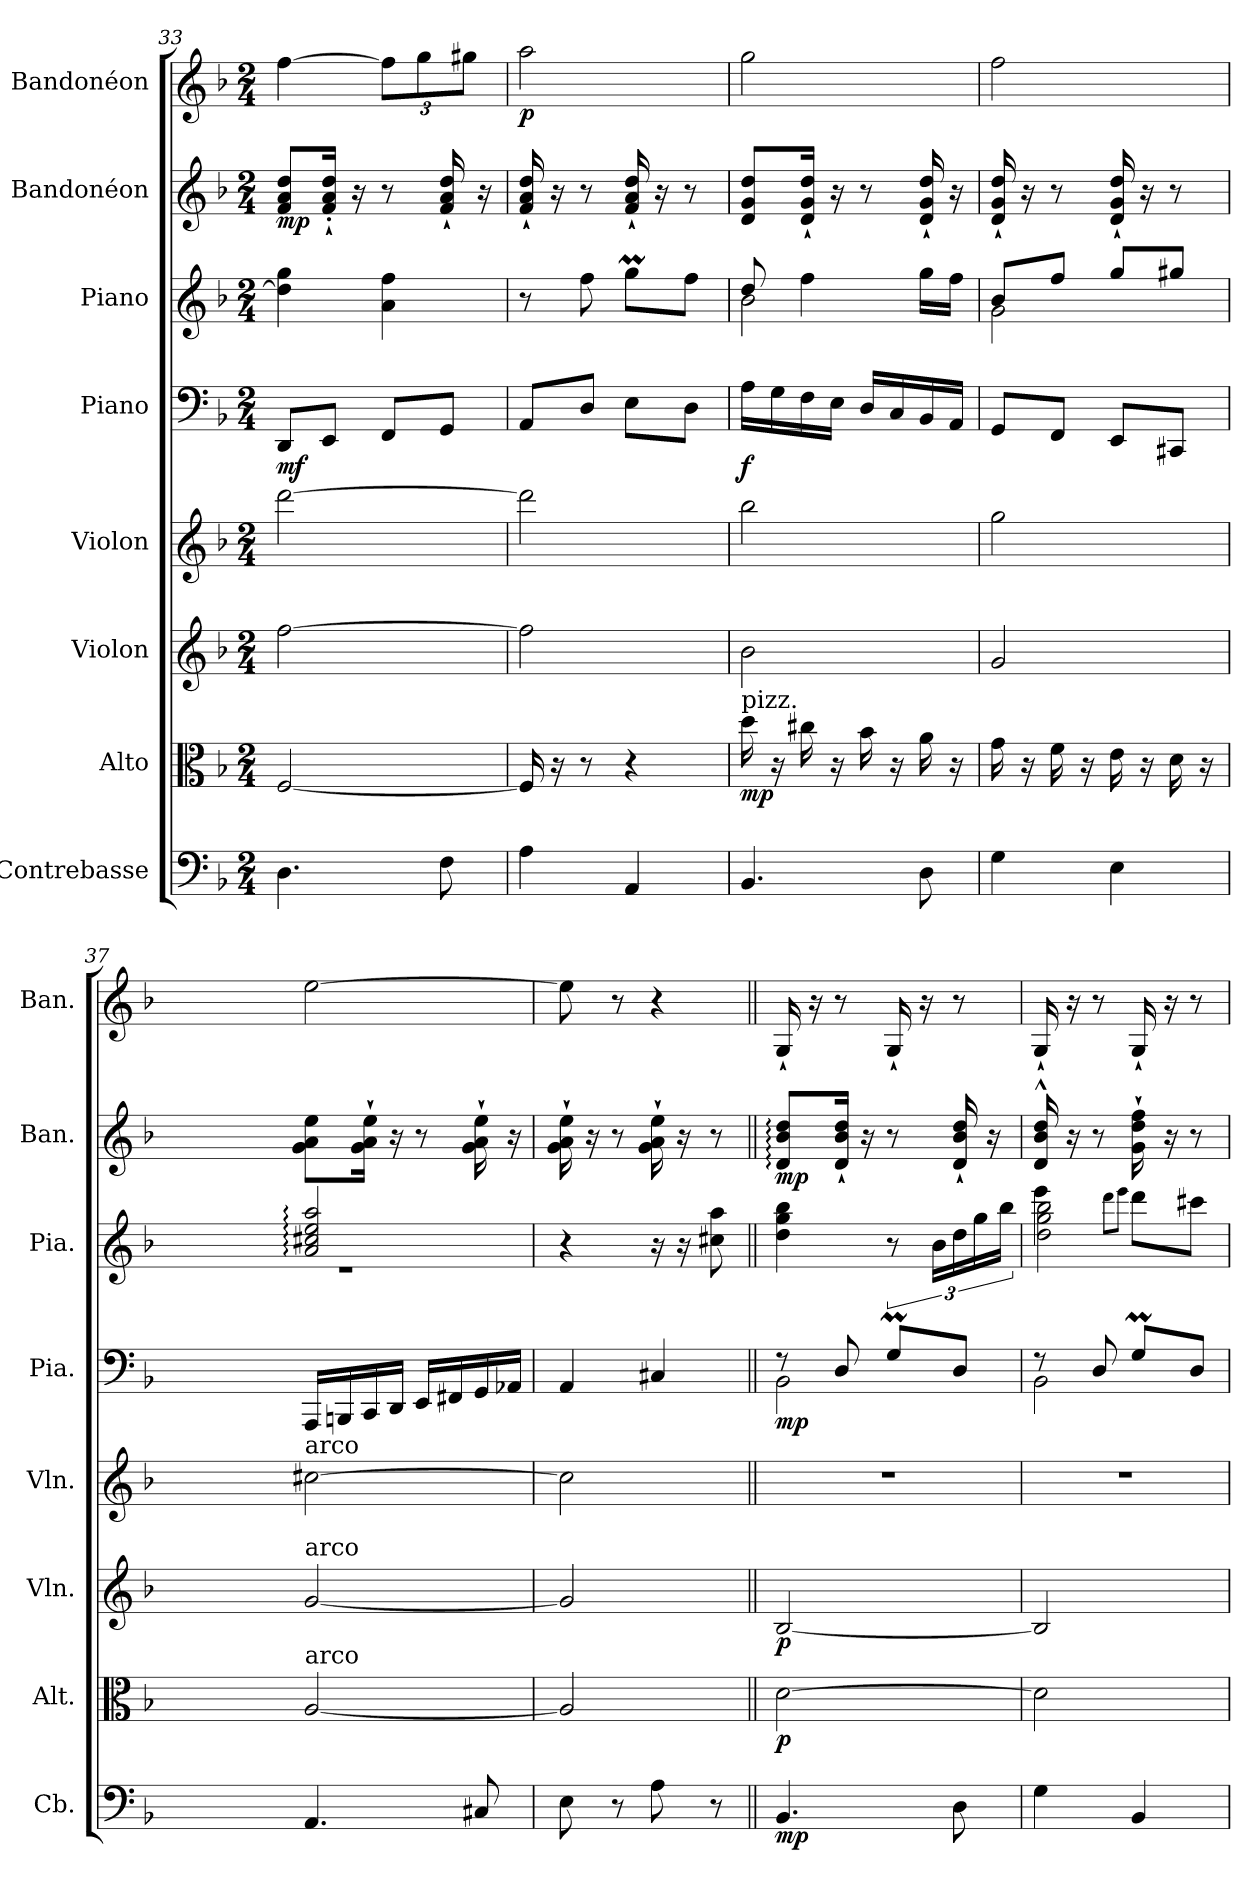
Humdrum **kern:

**kern	**dynam	**kern	**dynam	**kern	**dynam	**kern	**kern	**dynam	**kern	**kern	**dynam	**kern	**dynam
*part8	*part8	*part7	*part7	*part6	*part6	*part5	*part4	*part4	*part3	*part2	*part2	*part1	*part1
*staff8	*staff8	*staff7	*staff7	*staff6	*staff6	*staff5	*staff4	*staff4	*staff3	*staff2	*staff2	*staff1	*staff1
*I"Contrebasse	*	*I"Alto	*	*I"Violon	*	*I"Violon	*I"Piano	*	*I"Piano	*I"Bandonéon	*	*I"Bandonéon	*
*I'Cb.	*	*I'Alt.	*	*I'Vln.	*	*I'Vln.	*I'Pia.	*	*I'Pia.	*I'Ban.	*	*I'Ban.	*
*clefF4	*	*clefC3	*	*clefG2	*	*clefG2	*clefF4	*	*clefG2	*clefG2	*	*clefG2	*
*ITrd7c12	*	*	*	*	*	*	*	*	*	*	*	*	*
*k[b-]	*	*k[b-]	*	*k[b-]	*	*k[b-]	*k[b-]	*	*k[b-]	*k[b-]	*	*k[b-]	*
*M2/4	*	*M2/4	*	*M2/4	*	*M2/4	*M2/4	*	*M2/4	*M2/4	*	*M2/4	*
=33	=33	=33	=33	=33	=33	=33	=33	=33	=33	=33	=33	=33	=33
!	!	!	!	!	!	!	!	!LO:DY:b	!	!	!LO:DY:b	!	!
4.DD\	.	[2F/	.	[2ff\	.	[2ddd\	8DD/L	mf	4dd\] 4gg\	8f/ 8a/ 8dd/L	mp	[4ff\	.
.	.	.	.	.	.	.	8EE/J	.	.	16f/'` 16a/'` 16dd/'`Jk	.	.	.
.	.	.	.	.	.	.	.	.	.	16r	.	.	.
*	*	*	*	*	*	*	*	*	*	*	*	*Xbrackettup	*
.	.	.	.	.	.	.	8FF/L	.	4a\ 4ff\	8r	.	12ff\L]	.
.	.	.	.	.	.	.	.	.	.	.	.	12gg\	.
8FF\	.	.	.	.	.	.	8GG/J	.	.	16f/` 16a/` 16dd/`	.	.	.
.	.	.	.	.	.	.	.	.	.	.	.	12gg#X\J	.
.	.	.	.	.	.	.	.	.	.	16r	.	.	.
!!LO:PB:g=z
=34	=34	=34	=34	=34	=34	=34	=34	=34	=34	=34	=34	=34	=34
!	!	!	!	!	!	!	!	!	!	!	!	!	!LO:DY:b
4AA\	.	16F/]	.	2ff\]	.	2ddd\]	8AA/L	.	8r	16f/` 16a/` 16dd/`	.	2aa\	p
.	.	16r	.	.	.	.	.	.	.	16r	.	.	.
.	.	8r	.	.	.	.	8D/J	.	8ff\	8r	.	.	.
4AAA/	.	4r	.	.	.	.	8E\L	.	8ggM\L	16f/` 16a/` 16dd/`	.	.	.
.	.	.	.	.	.	.	.	.	.	16r	.	.	.
.	.	.	.	.	.	.	8D\J	.	8ff\J	8r	.	.	.
=35	=35	=35	=35	=35	=35	=35	=35	=35	=35	=35	=35	=35	=35
*	*	*	*	*	*	*	*	*	*^	*	*	*	*
!	!	!LO:TX:a:t=pizz.	!	!	!	!	!	!	!	!	!	!	!	!
!	!	!	!LO:DY:b	!	!	!	!	!LO:DY:b	!	!	!	!	!	!
4.BBB-/	.	16dd\	mp	2b-\	.	2bb-\	16A\LL	f	8dd/	2b-\	8d/ 8g/ 8dd/L	.	2gg\	.
.	.	16r	.	.	.	.	16G\	.	.	.	.	.	.	.
.	.	16cc#X\	.	.	.	.	16F\	.	4ff\	.	16d/` 16g/` 16dd/`Jk	.	.	.
.	.	16r	.	.	.	.	16E\JJ	.	.	.	16r	.	.	.
.	.	16b-\	.	.	.	.	16D/LL	.	.	.	8r	.	.	.
.	.	16r	.	.	.	.	16C/	.	.	.	.	.	.	.
8DD\	.	16a\	.	.	.	.	16BB-/	.	16gg\LL	.	16d/` 16g/` 16dd/`	.	.	.
.	.	16r	.	.	.	.	16AA/JJ	.	16ff\JJ	.	16r	.	.	.
=36	=36	=36	=36	=36	=36	=36	=36	=36	=36	=36	=36	=36	=36	=36
4GG\	.	16g\	.	2g/	.	2gg\	8GG/L	.	8b-/L	2g\	16d/` 16g/` 16dd/`	.	2ff\	.
.	.	16r	.	.	.	.	.	.	.	.	16r	.	.	.
.	.	16f\	.	.	.	.	8FF/J	.	8ff/J	.	8r	.	.	.
.	.	16r	.	.	.	.	.	.	.	.	.	.	.	.
4EE\	.	16e\	.	.	.	.	8EE/L	.	8gg/L	.	16d/` 16g/` 16dd/`	.	.	.
.	.	16r	.	.	.	.	.	.	.	.	16r	.	.	.
.	.	16d\	.	.	.	.	8CC#X/J	.	8gg#X/J	.	8r	.	.	.
.	.	16r	.	.	.	.	.	.	.	.	.	.	.	.
=37	=37	=37	=37	=37	=37	=37	=37	=37	=37	=37	=37	=37	=37	=37
!	!	!	!	!	!	!LO:TX:a:t=arco	!	!	!	!	!	!	!	!
!	!	!	!	!LO:TX:a:t=arco	!	!	!	!	!	!	!	!	!	!
!	!	!LO:TX:a:t=arco	!	!	!	!	!	!	!	!	!	!	!	!
4.AAA/	.	[2A/	.	[2g/	.	[2cc#X\	16AAA/LL	.	2a/: 2cc#X/: 2ee/: 2aa/:	2r	8g\ 8a\ 8ee\L	.	[2ee\	.
.	.	.	.	.	.	.	16BBBn/	.	.	.	.	.	.	.
.	.	.	.	.	.	.	16CC/	.	.	.	16g\` 16a\` 16ee\`Jk	.	.	.
.	.	.	.	.	.	.	16DD/JJ	.	.	.	16r	.	.	.
.	.	.	.	.	.	.	16EE/LL	.	.	.	8r	.	.	.
.	.	.	.	.	.	.	16FF#X/	.	.	.	.	.	.	.
8CC#X/	.	.	.	.	.	.	16GG/	.	.	.	16g\` 16a\` 16ee\`	.	.	.
.	.	.	.	.	.	.	16AA-X/JJ	.	.	.	16r	.	.	.
*	*	*	*	*	*	*	*	*	*v	*v	*	*	*	*
!!LO:PB:g=z
=38	=38	=38	=38	=38	=38	=38	=38	=38	=38	=38	=38	=38	=38
8EE\	.	2A/]	.	2g/]	.	2cc#\]	4AA/	.	4r	16g\` 16a\` 16ee\`	.	8ee\]	.
.	.	.	.	.	.	.	.	.	.	16r	.	.	.
8r	.	.	.	.	.	.	.	.	.	8r	.	8r	.
8AA\	.	.	.	.	.	.	4C#X/	.	16r	16g\` 16a\` 16ee\`	.	4r	.
.	.	.	.	.	.	.	.	.	16r	16r	.	.	.
8r	.	.	.	.	.	.	.	.	8cc#X\ 8aa\	8r	.	.	.
=39||	=39||	=39||	=39||	=39||	=39||	=39||	=39||	=39||	=39||	=39||	=39||	=39||	=39||
*	*	*	*	*	*	*	*^	*	*	*	*	*	*
!	!LO:DY:b	!	!LO:DY:b	!	!LO:DY:b	!	!	!	!LO:DY:b	!	!	!LO:DY:b	!	!
4.BBB-/	mp	[2d\	p	[2B-/	p	2r	8r	2BB-\	mp	4dd\ 4gg\ 4bb-\	8d/: 8b-/: 8dd/:L	mp	16G`/	.
.	.	.	.	.	.	.	.	.	.	.	.	.	16r	.
.	.	.	.	.	.	.	8D/	.	.	.	16d/` 16b-/` 16dd/`Jk	.	8r	.
.	.	.	.	.	.	.	.	.	.	.	16r	.	.	.
.	.	.	.	.	.	.	8GM/L	.	.	12r	8r	.	16G`/	.
.	.	.	.	.	.	.	.	.	.	.	.	.	16r	.
.	.	.	.	.	.	.	.	.	.	24b-\LL	.	.	.	.
*	*	*	*	*	*	*	*	*	*	*Xbrackettup	*	*	*	*
8DD\	.	.	.	.	.	.	8D/J	.	.	24dd\	16d/` 16b-/` 16dd/`	.	8r	.
.	.	.	.	.	.	.	.	.	.	24gg\	.	.	.	.
.	.	.	.	.	.	.	.	.	.	.	16r	.	.	.
.	.	.	.	.	.	.	.	.	.	24bb-\JJ	.	.	.	.
=40	=40	=40	=40	=40	=40	=40	=40	=40	=40	=40	=40	=40	=40	=40
*	*	*	*	*	*	*	*	*	*	*^	*	*	*	*
4GG\	.	2d\]	.	2B-/]	.	2r	8r	2BB-\	.	4eee\	2dd\ 2gg\ 2bb-\	16d/^^ 16b-/^^ 16dd/^^	.	16G`/	.
.	.	.	.	.	.	.	.	.	.	.	.	16r	.	16r	.
.	.	.	.	.	.	.	8D/	.	.	.	.	8r	.	8r	.
.	.	.	.	.	.	.	.	.	.	8qddd\L	.	.	.	.	.
.	.	.	.	.	.	.	.	.	.	8qeee\J	.	.	.	.	.
4BBB-/	.	.	.	.	.	.	8GM/L	.	.	8ddd\L	.	16g\` 16dd\` 16ff\`	.	16G`/	.
.	.	.	.	.	.	.	.	.	.	.	.	16r	.	16r	.
.	.	.	.	.	.	.	8D/J	.	.	8ccc#X\J	.	8r	.	8r	.
*	*	*	*	*	*	*	*v	*v	*	*	*	*	*	*	*
*	*	*	*	*	*	*	*	*	*v	*v	*	*	*	*
=	=	=	=	=	=	=	=	=	=	=	=	=	=
*-	*-	*-	*-	*-	*-	*-	*-	*-	*-	*-	*-	*-	*-
